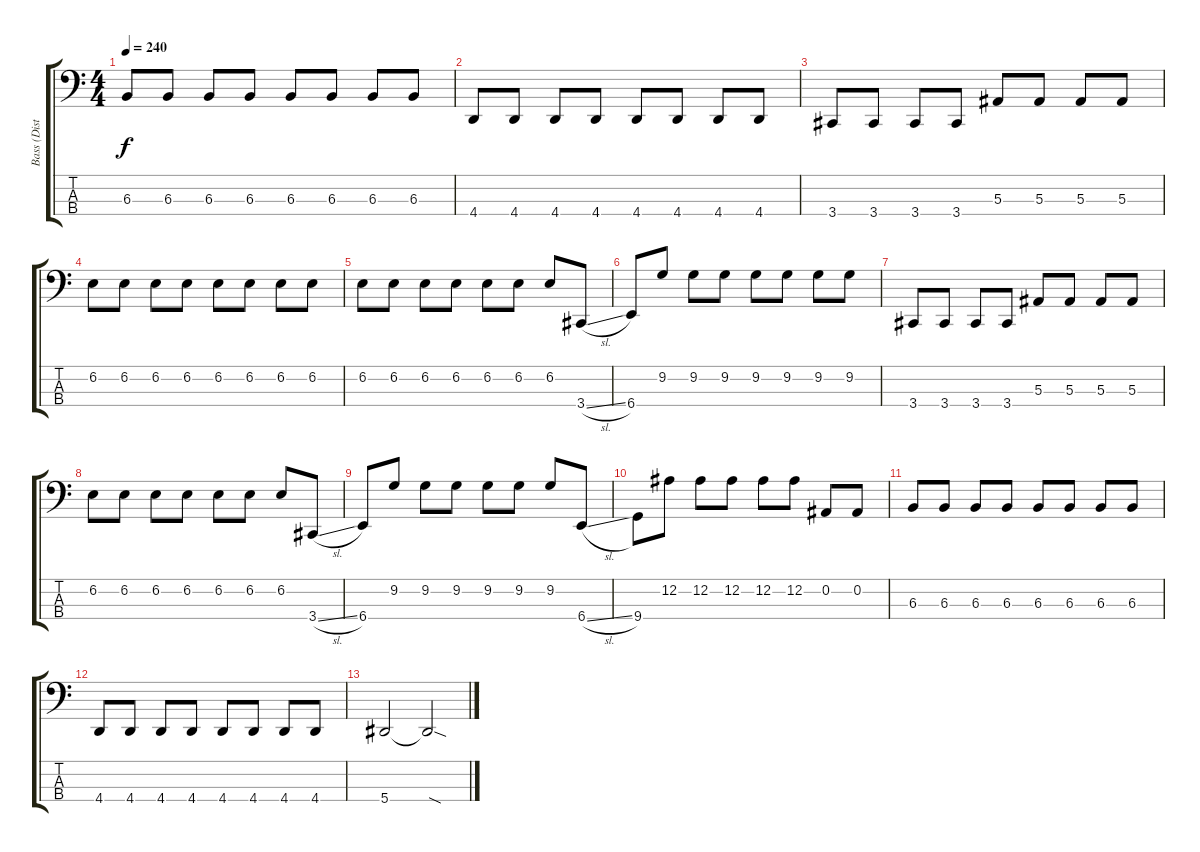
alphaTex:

\track ("Bass (Dist.)" "Bass (Dist") {instrument overdrivenguitar}
\staff {score tabs}
\tuning (Eb2 Bb1 F1 Bb0) {hide}
\ts (4 4)
\tempo 240
\clef f4
\ks c
6.3.8{dy f} 6.3.8 6.3.8 6.3.8 6.3.8 6.3.8 6.3.8 6.3.8 |
4.4.8 4.4.8 4.4.8 4.4.8 4.4.8 4.4.8 4.4.8 4.4.8 |
3.4.8 3.4.8 3.4.8 3.4.8 5.3.8 5.3.8 5.3.8 5.3.8 |
6.2.8 6.2.8 6.2.8 6.2.8 6.2.8 6.2.8 6.2.8 6.2.8 |
6.2.8 6.2.8 6.2.8 6.2.8 6.2.8 6.2.8 6.2.8 3.4{sl}.8 |
6.4.8 9.2.8 9.2.8 9.2.8 9.2.8 9.2.8 9.2.8 9.2.8 |
3.4.8 3.4.8 3.4.8 3.4.8 5.3.8 5.3.8 5.3.8 5.3.8 |
6.2.8 6.2.8 6.2.8 6.2.8 6.2.8 6.2.8 6.2.8 3.4{sl}.8 |
6.4.8 9.2.8 9.2.8 9.2.8 9.2.8 9.2.8 9.2.8 6.4{sl}.8 |
9.4.8 12.2.8 12.2.8 12.2.8 12.2.8 12.2.8 0.2.8 0.2.8 |
6.3.8 6.3.8 6.3.8 6.3.8 6.3.8 6.3.8 6.3.8 6.3.8 |
4.4.8 4.4.8 4.4.8 4.4.8 4.4.8 4.4.8 4.4.8 4.4.8 |
5.4.2 5.4{sod t}.2
